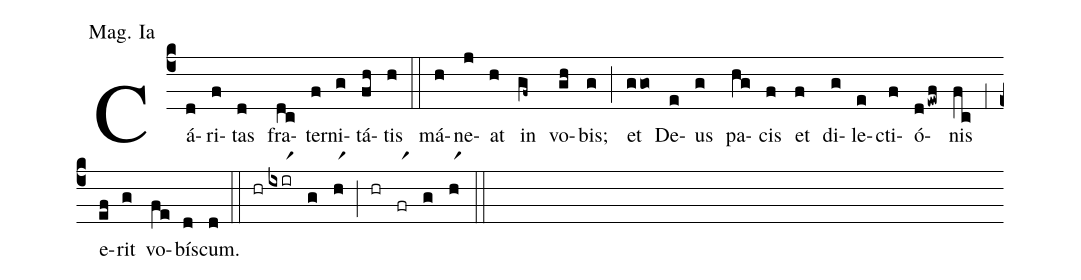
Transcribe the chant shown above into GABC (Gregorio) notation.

annotation: Mag. Ia;
%%
(c4)Cá(d)ri(f)tas(d) fra(dc)ter(f)ni(g)tá(fh)tis(h) (::) má(h)ne(j)at(h) in(gf~) vo(gh)bis;(g) (;) et(ggo) De(e)us(g) pa(hg)cis(f) et(f) di(g)le(e)cti(f)ó(dewf)nis(fc) (,1) e(ef)rit(g) vo(fe)bí(d)scum.(d) (::) (hr)(ixirr1)(g)(hr1)(;)(hr)(frr1)(g)(hr1)(::)
